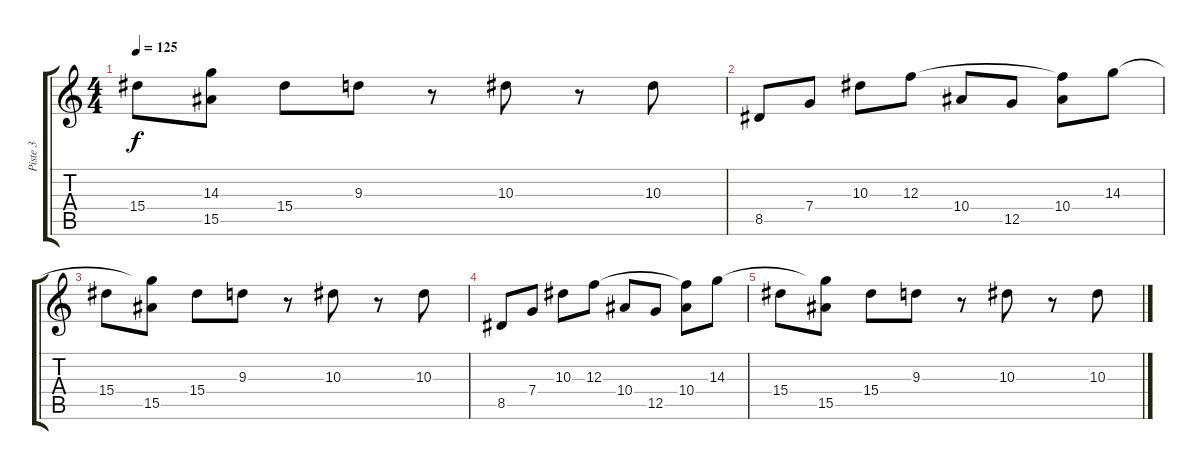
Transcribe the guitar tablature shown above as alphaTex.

\track ("Piste 3" "Piste 3") {instrument electricguitarclean}
\staff {score tabs}
\tuning (D4 A3 F3 C3 G2 C2) {hide}
\ts (4 4)
\tempo 125
\clef g2
\ks c
15.4.8{dy f} (14.3{t} 15.5).8 15.4.8 9.3.8 r.8 10.3.8 r.8 10.3.8 |
8.5.8 7.4.8 10.3.8 12.3.8 10.4.8 12.5.8 (12.3{t} 10.4).8 14.3.8 |
15.4.8 (14.3{t} 15.5).8 15.4.8 9.3.8 r.8 10.3.8 r.8 10.3.8 |
8.5.8 7.4.8 10.3.8 12.3.8 10.4.8 12.5.8 (12.3{t} 10.4).8 14.3.8 |
15.4.8 (14.3{t} 15.5).8 15.4.8 9.3.8 r.8 10.3.8 r.8 10.3.8
